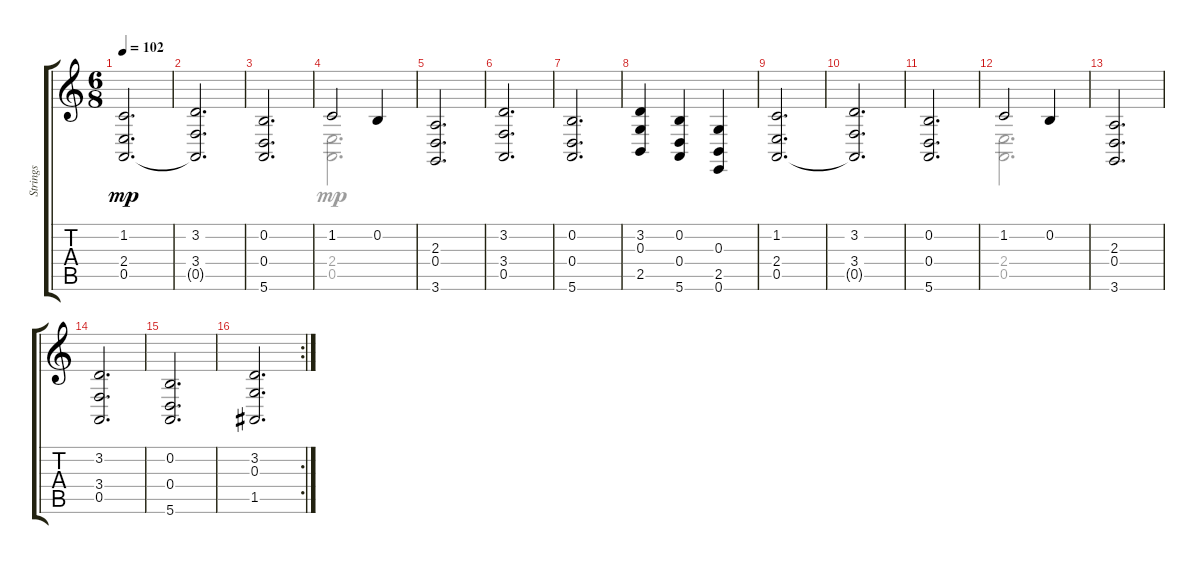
\track ("Strings" "Strings") {instrument stringensemble1}
\staff {score tabs}
\tuning (E4 B3 G3 D3 A2 E2) {hide}
\voice
\ts (6 8)
\tempo 102
\clef g2
\ks c
(1.2 2.4 0.5).2{d dy mp} |
(3.2 3.4 0.5{t}).2{d} |
(0.2 0.4 5.6).2{d} |
1.2.2 0.2.4 |
(2.3 0.4 3.6).2{d} |
(3.2 3.4 0.5).2{d} |
(0.2 0.4 5.6).2{d} |
(3.2 0.3 2.5).4 (0.2 0.4 5.6).4 (0.3 2.5 0.6).4 |
(1.2 2.4 0.5).2{d} |
(3.2 3.4 0.5{t}).2{d} |
(0.2 0.4 5.6).2{d} |
1.2.2 0.2.4 |
(2.3 0.4 3.6).2{d} |
(3.2 3.4 0.5).2{d} |
(0.2 0.4 5.6).2{d} |
\rc 2
(3.2 0.3 1.5).2{d}
\voice
\clef g2
\ottava regular
\simile none
\ks c
|
|
|
(2.4 0.5).2{d} |
|
|
|
|
|
|
|
(2.4 0.5).2{d} |
|
|
|
